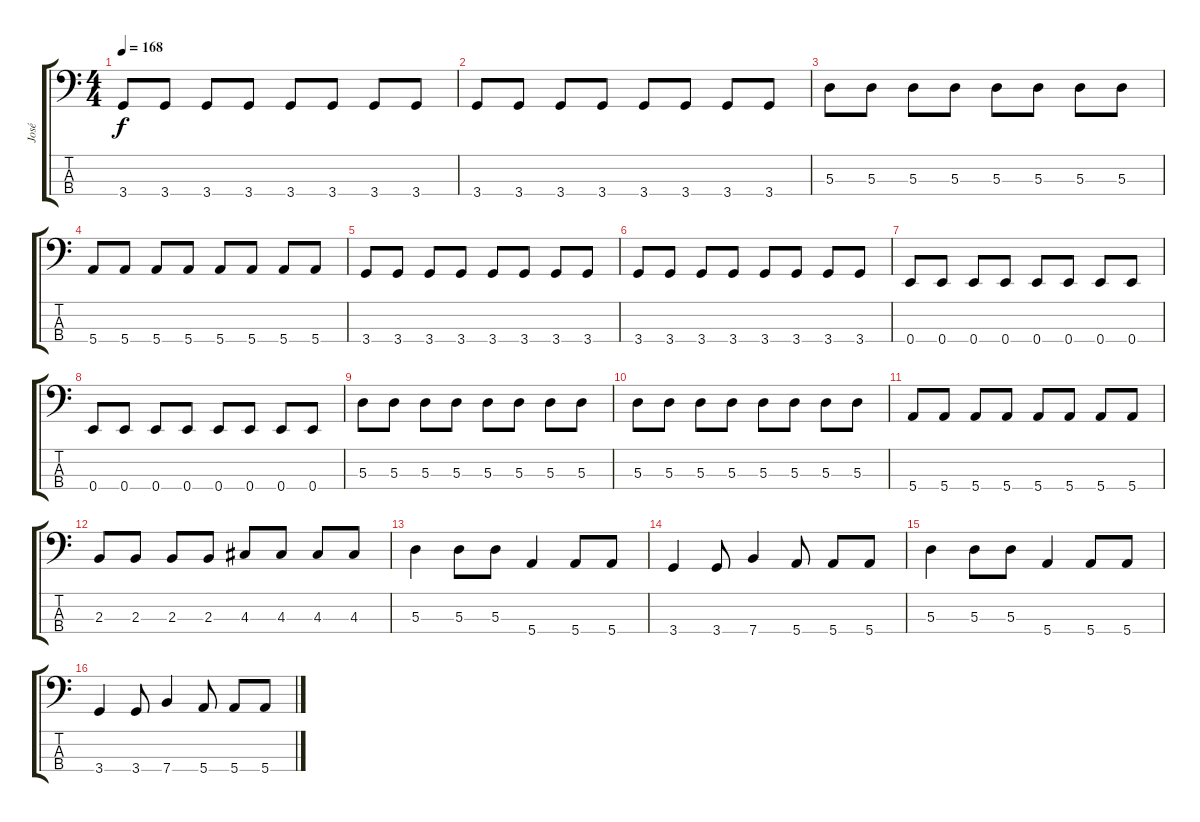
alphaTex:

\track ("José" "José") {instrument electricbasspick}
\staff {score tabs}
\tuning (G2 D2 A1 E1) {hide}
\ts (4 4)
\tempo 168
\clef f4
\ks c
3.4.8{dy f} 3.4.8 3.4.8 3.4.8 3.4.8 3.4.8 3.4.8 3.4.8 |
3.4.8 3.4.8 3.4.8 3.4.8 3.4.8 3.4.8 3.4.8 3.4.8 |
5.3.8 5.3.8 5.3.8 5.3.8 5.3.8 5.3.8 5.3.8 5.3.8 |
5.4.8 5.4.8 5.4.8 5.4.8 5.4.8 5.4.8 5.4.8 5.4.8 |
3.4.8 3.4.8 3.4.8 3.4.8 3.4.8 3.4.8 3.4.8 3.4.8 |
3.4.8 3.4.8 3.4.8 3.4.8 3.4.8 3.4.8 3.4.8 3.4.8 |
0.4.8 0.4.8 0.4.8 0.4.8 0.4.8 0.4.8 0.4.8 0.4.8 |
0.4.8 0.4.8 0.4.8 0.4.8 0.4.8 0.4.8 0.4.8 0.4.8 |
5.3.8 5.3.8 5.3.8 5.3.8 5.3.8 5.3.8 5.3.8 5.3.8 |
5.3.8 5.3.8 5.3.8 5.3.8 5.3.8 5.3.8 5.3.8 5.3.8 |
5.4.8 5.4.8 5.4.8 5.4.8 5.4.8 5.4.8 5.4.8 5.4.8 |
2.3.8 2.3.8 2.3.8 2.3.8 4.3.8 4.3.8 4.3.8 4.3.8 |
5.3.4 5.3.8 5.3.8 5.4.4 5.4.8 5.4.8 |
3.4.4 3.4.8 7.4.4 5.4.8 5.4.8 5.4.8 |
5.3.4 5.3.8 5.3.8 5.4.4 5.4.8 5.4.8 |
3.4.4 3.4.8 7.4.4 5.4.8 5.4.8 5.4.8
